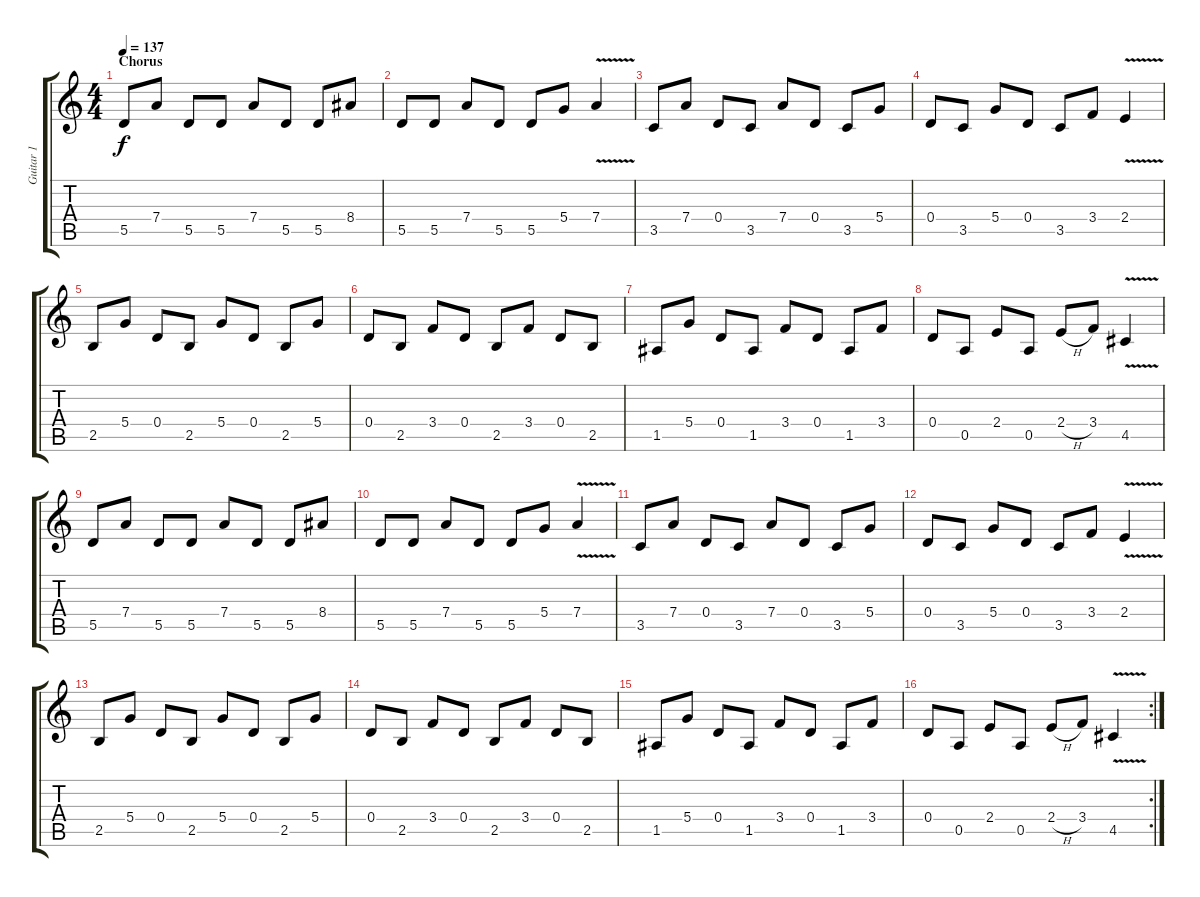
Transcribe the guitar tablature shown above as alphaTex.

\track ("Guitar 1" "Guitar 1") {instrument distortionguitar}
\staff {score tabs}
\tuning (E4 B3 G3 D3 A2 D2) {hide}
\ts (4 4)
\section ("" "Chorus")
\tempo 137
\clef g2
\ks c
5.5.8{dy f} 7.4.8 5.5.8 5.5.8 7.4.8 5.5.8 5.5.8 8.4.8 |
5.5.8 5.5.8 7.4.8 5.5.8 5.5.8 5.4.8 7.4{v}.4 |
3.5.8 7.4.8 0.4.8 3.5.8 7.4.8 0.4.8 3.5.8 5.4.8 |
0.4.8 3.5.8 5.4.8 0.4.8 3.5.8 3.4.8 2.4{v}.4 |
2.5.8 5.4.8 0.4.8 2.5.8 5.4.8 0.4.8 2.5.8 5.4.8 |
0.4.8 2.5.8 3.4.8 0.4.8 2.5.8 3.4.8 0.4.8 2.5.8 |
1.5.8 5.4.8 0.4.8 1.5.8 3.4.8 0.4.8 1.5.8 3.4.8 |
0.4.8 0.5.8 2.4.8 0.5.8 2.4{h}.8 3.4.8 4.5{v}.4 |
5.5.8 7.4.8 5.5.8 5.5.8 7.4.8 5.5.8 5.5.8 8.4.8 |
5.5.8 5.5.8 7.4.8 5.5.8 5.5.8 5.4.8 7.4{v}.4 |
3.5.8 7.4.8 0.4.8 3.5.8 7.4.8 0.4.8 3.5.8 5.4.8 |
0.4.8 3.5.8 5.4.8 0.4.8 3.5.8 3.4.8 2.4{v}.4 |
2.5.8 5.4.8 0.4.8 2.5.8 5.4.8 0.4.8 2.5.8 5.4.8 |
0.4.8 2.5.8 3.4.8 0.4.8 2.5.8 3.4.8 0.4.8 2.5.8 |
1.5.8 5.4.8 0.4.8 1.5.8 3.4.8 0.4.8 1.5.8 3.4.8 |
\rc 2
0.4.8 0.5.8 2.4.8 0.5.8 2.4{h}.8 3.4.8 4.5{v}.4
